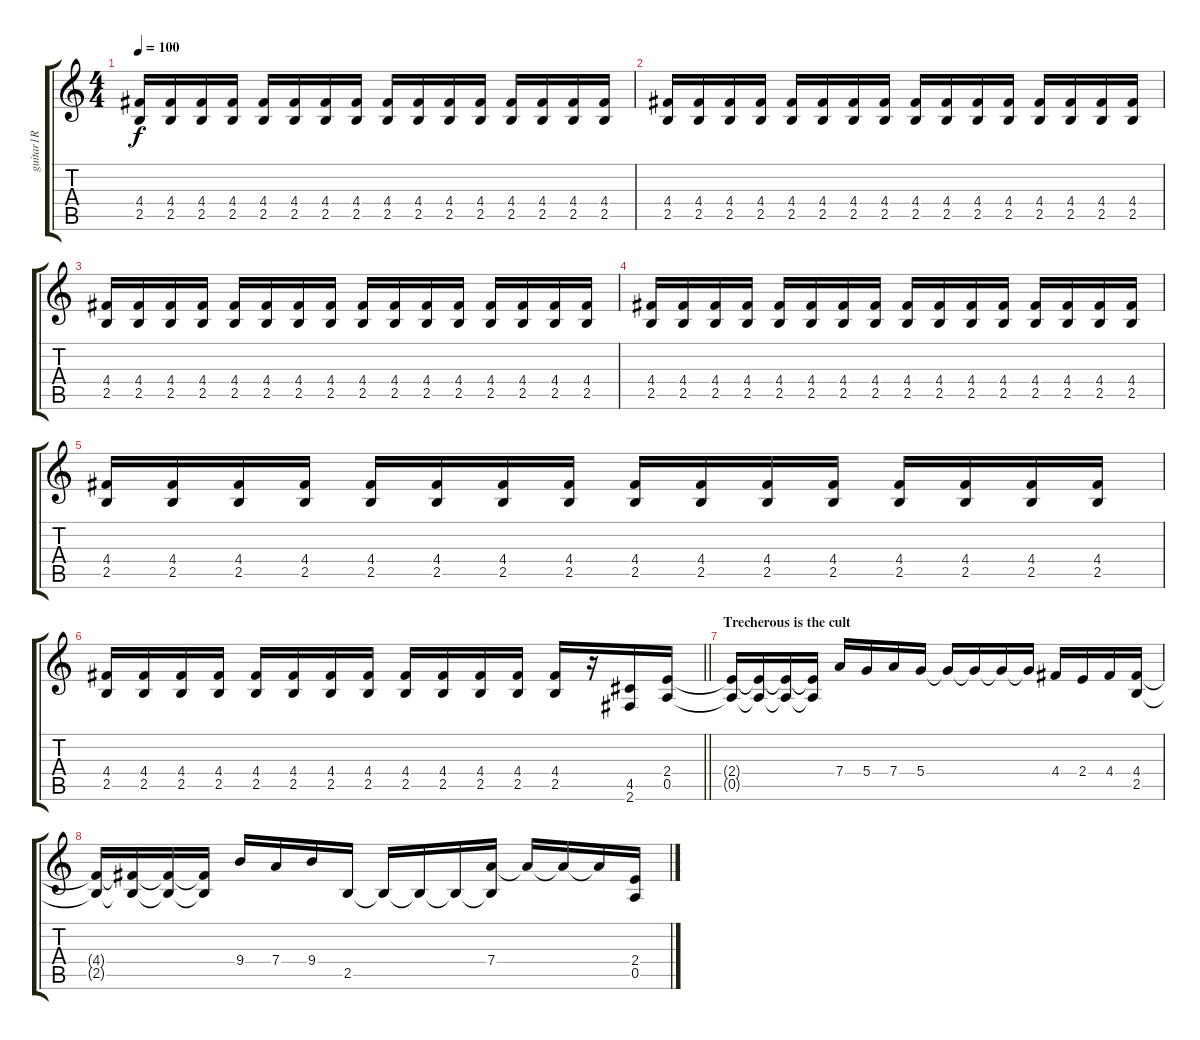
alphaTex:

\track ("guitar1R" "guitar1R") {instrument distortionguitar}
\staff {score tabs}
\tuning (E4 B3 G3 D3 A2 E2) {hide}
\ts (4 4)
\tempo 100
\clef g2
\ks c
(4.4 2.5).16{dy f} (4.4 2.5).16 (4.4 2.5).16 (4.4 2.5).16 (4.4 2.5).16 (4.4 2.5).16 (4.4 2.5).16 (4.4 2.5).16 (4.4 2.5).16 (4.4 2.5).16 (4.4 2.5).16 (4.4 2.5).16 (4.4 2.5).16 (4.4 2.5).16 (4.4 2.5).16 (4.4 2.5).16 |
(4.4 2.5).16 (4.4 2.5).16 (4.4 2.5).16 (4.4 2.5).16 (4.4 2.5).16 (4.4 2.5).16 (4.4 2.5).16 (4.4 2.5).16 (4.4 2.5).16 (4.4 2.5).16 (4.4 2.5).16 (4.4 2.5).16 (4.4 2.5).16 (4.4 2.5).16 (4.4 2.5).16 (4.4 2.5).16 |
(4.4 2.5).16 (4.4 2.5).16 (4.4 2.5).16 (4.4 2.5).16 (4.4 2.5).16 (4.4 2.5).16 (4.4 2.5).16 (4.4 2.5).16 (4.4 2.5).16 (4.4 2.5).16 (4.4 2.5).16 (4.4 2.5).16 (4.4 2.5).16 (4.4 2.5).16 (4.4 2.5).16 (4.4 2.5).16 |
(4.4 2.5).16 (4.4 2.5).16 (4.4 2.5).16 (4.4 2.5).16 (4.4 2.5).16 (4.4 2.5).16 (4.4 2.5).16 (4.4 2.5).16 (4.4 2.5).16 (4.4 2.5).16 (4.4 2.5).16 (4.4 2.5).16 (4.4 2.5).16 (4.4 2.5).16 (4.4 2.5).16 (4.4 2.5).16 |
(4.4 2.5).16 (4.4 2.5).16 (4.4 2.5).16 (4.4 2.5).16 (4.4 2.5).16 (4.4 2.5).16 (4.4 2.5).16 (4.4 2.5).16 (4.4 2.5).16 (4.4 2.5).16 (4.4 2.5).16 (4.4 2.5).16 (4.4 2.5).16 (4.4 2.5).16 (4.4 2.5).16 (4.4 2.5).16 |
\barLineRight lightlight
(4.4 2.5).16 (4.4 2.5).16 (4.4 2.5).16 (4.4 2.5).16 (4.4 2.5).16 (4.4 2.5).16 (4.4 2.5).16 (4.4 2.5).16 (4.4 2.5).16 (4.4 2.5).16 (4.4 2.5).16 (4.4 2.5).16 (4.4 2.5).16 r.16 (4.5 2.6).16 (2.4 0.5).16 |
\section ("" "Trecherous is the cult")
(2.4{t} 0.5{t}).16 (2.4{t} 0.5{t}).16 (2.4{t} 0.5{t}).16 (2.4{t} 0.5{t}).16 7.4.16 5.4.16 7.4.16 5.4.16 5.4{t}.16 5.4{t}.16 5.4{t}.16 5.4{t}.16 4.4.16 2.4.16 4.4.16 (4.4 2.5).16 |
(4.4{t} 2.5{t}).16 (4.4{t} 2.5{t}).16 (4.4{t} 2.5{t}).16 (4.4{t} 2.5{t}).16 9.4.16 7.4.16 9.4.16 2.5.16 2.5{t}.16 2.5{t}.16 2.5{t}.16 (7.4 2.5{t}).16 7.4{t}.16 7.4{t}.16 7.4{t}.16 (2.4 0.5).16
